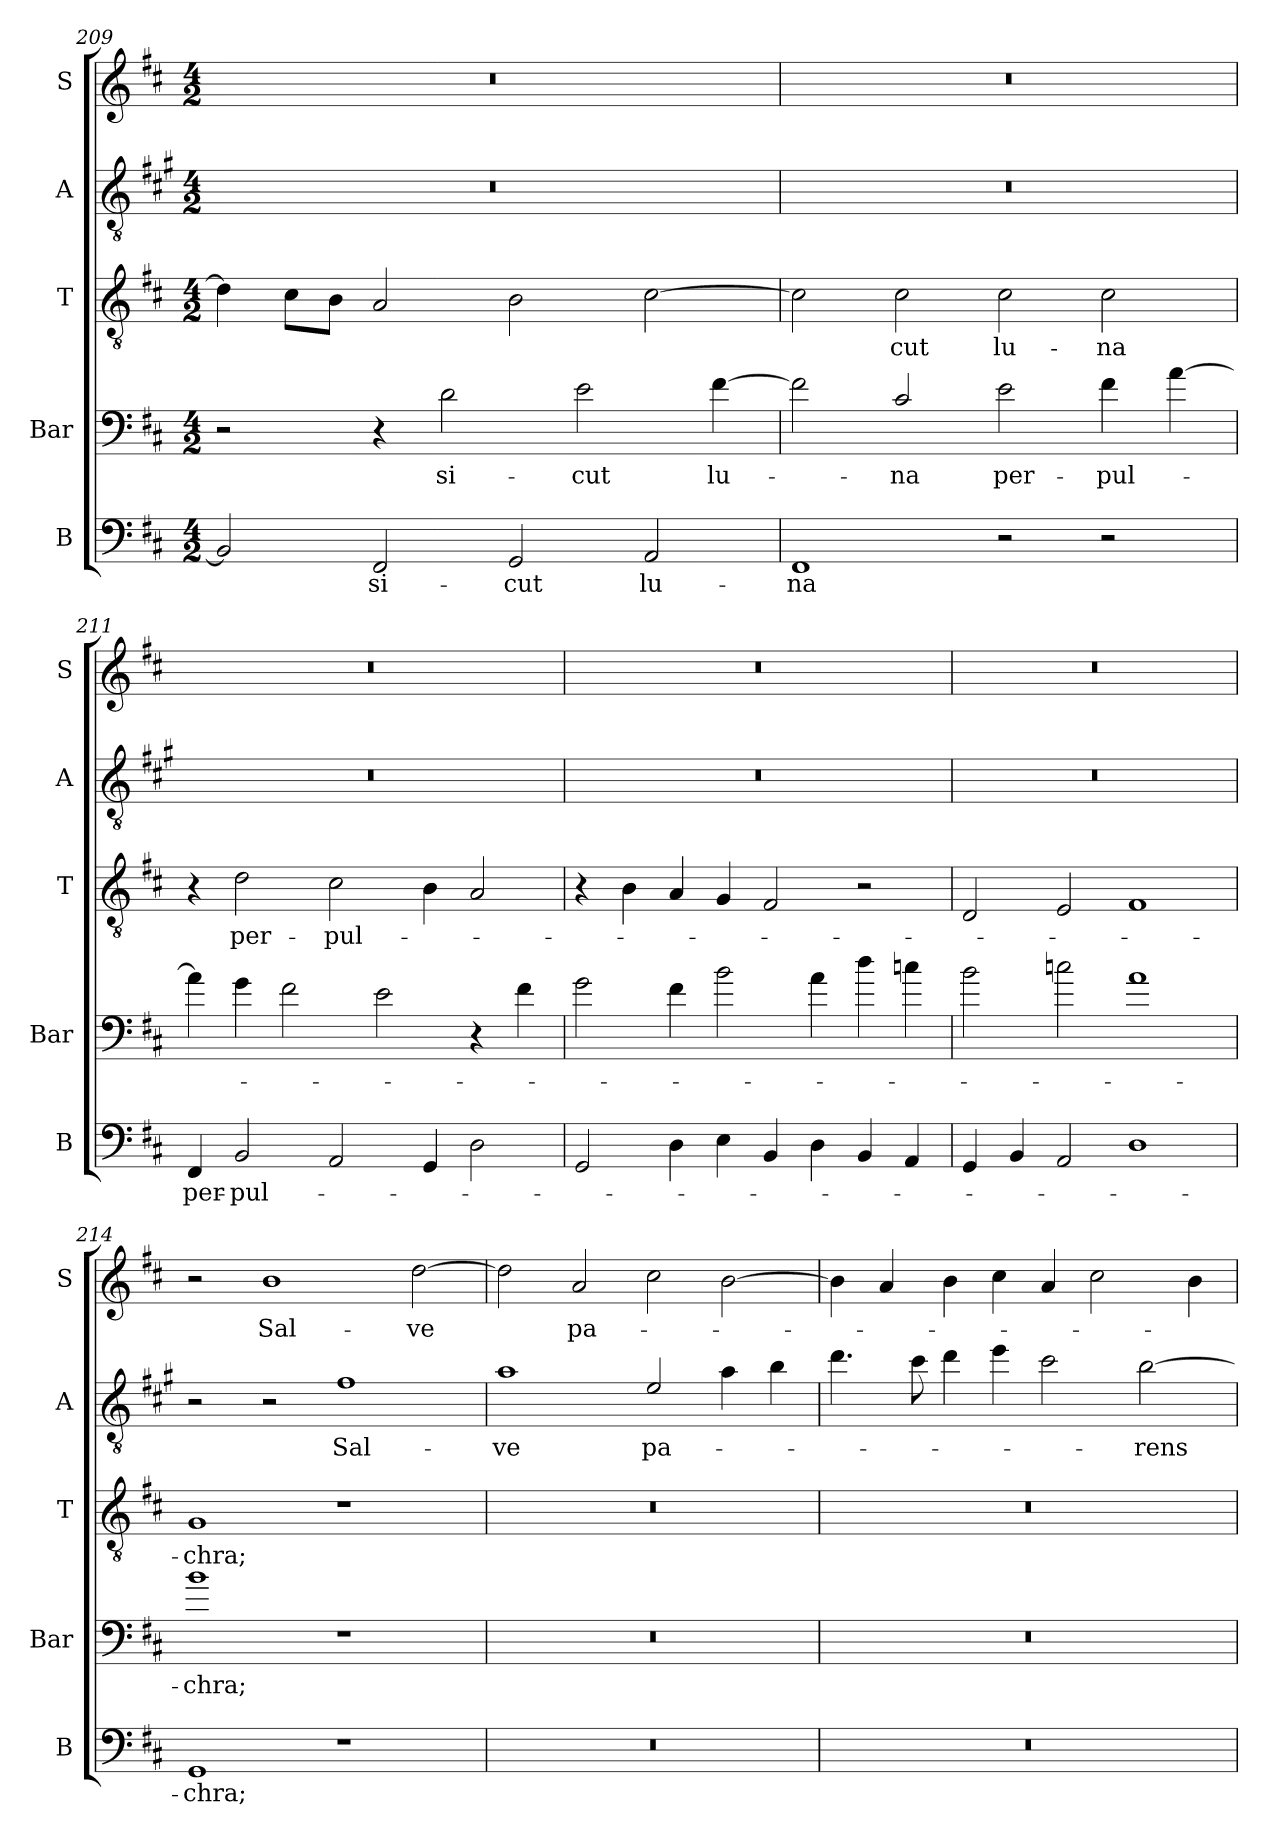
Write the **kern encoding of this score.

**kern	**text	**kern	**text	**kern	**text	**kern	**text	**kern	**text
*part5	*part5	*part4	*part4	*part3	*part3	*part2	*part2	*part1	*part1
*staff5	*staff5	*staff4	*staff4	*staff3	*staff3	*staff2	*staff2	*staff1	*staff1
*I"B	*	*I"Bar	*	*I"T	*	*I"A	*	*I"S	*
*I'B	*	*I'Bar	*	*I'T	*	*I'A	*	*I'S	*
!!LO:LB:g=z
*clefF4	*	*clefF4	*	*clefGv2	*	*clefGv2	*	*clefG2	*
*	*	*ITrd8c14	*	*	*	*ITrd4c7	*	*	*
*k[f#c#]	*	*k[f#c#]	*	*k[f#c#]	*	*k[f#c#]	*	*k[f#c#]	*
*M4/2	*	*M4/2	*	*M4/2	*	*M4/2	*	*M4/2	*
=209	=209	=209	=209	=209	=209	=209	=209	=209	=209
2BB/]	.	2r	.	4d\]	.	0r	.	0r	.
.	.	.	.	8c#\L	.	.	.	.	.
.	.	.	.	8B\J	.	.	.	.	.
!	!LO:LY:b	!	!	!	!	!	!	!	!
2FF#/	si-	4r	.	2A/	.	.	.	.	.
!	!	!	!LO:LY:b	!	!	!	!	!	!
.	.	2D\	si-	.	.	.	.	.	.
!	!LO:LY:b	!	!	!	!	!	!	!	!
2GG/	-cut	.	.	2B\	.	.	.	.	.
!	!	!	!LO:LY:b	!	!	!	!	!	!
.	.	2E\	-cut	.	.	.	.	.	.
!	!LO:LY:b	!	!	!	!	!	!	!	!
2AA/	lu-	.	.	[2c#\	.	.	.	.	.
!	!	!	!LO:LY:b	!	!	!	!	!	!
.	.	[4F#\	lu-	.	.	.	.	.	.
=210	=210	=210	=210	=210	=210	=210	=210	=210	=210
!	!LO:LY:b	!	!	!	!	!	!	!	!
1FF#	-na	2F#\]	.	2c#\]	.	0r	.	0r	.
!	!	!	!LO:LY:b	!	!LO:LY:b	!	!	!	!
.	.	2C#/	-na	2c#\	-cut	.	.	.	.
!	!	!	!LO:LY:b	!	!LO:LY:b	!	!	!	!
2r	.	2E\	per-	2c#\	lu-	.	.	.	.
!	!	!	!LO:LY:b	!	!LO:LY:b	!	!	!	!
2r	.	4F#\	-pul-	2c#\	-na	.	.	.	.
.	.	[4A\	.	.	.	.	.	.	.
=211	=211	=211	=211	=211	=211	=211	=211	=211	=211
!	!LO:LY:b	!	!	!	!	!	!	!	!
4FF#/	per-	4A\]	.	4r	.	0r	.	0r	.
!	!LO:LY:b	!	!	!	!LO:LY:b	!	!	!	!
2BB/	-pul-	4G\	.	2d\	per-	.	.	.	.
.	.	2F#\	.	.	.	.	.	.	.
!	!	!	!	!	!LO:LY:b	!	!	!	!
2AA/	.	.	.	2c#\	-pul-	.	.	.	.
.	.	2E\	.	.	.	.	.	.	.
4GG/	.	.	.	4B\	.	.	.	.	.
2D\	.	4r	.	2A/	.	.	.	.	.
.	.	4F#\	.	.	.	.	.	.	.
=212	=212	=212	=212	=212	=212	=212	=212	=212	=212
2GG/	.	2G\	.	4r	.	0r	.	0r	.
.	.	.	.	4B\	.	.	.	.	.
4D\	.	4F#\	.	4A/	.	.	.	.	.
4E\	.	2B\	.	4G/	.	.	.	.	.
4BB/	.	.	.	2F#/	.	.	.	.	.
4D\	.	4A\	.	.	.	.	.	.	.
4BB/	.	4d\	.	2r	.	.	.	.	.
4AA/	.	4cn\	.	.	.	.	.	.	.
!!LO:LB:g=z
=213	=213	=213	=213	=213	=213	=213	=213	=213	=213
4GG/	.	2B\	.	2D/	.	0r	.	0r	.
4BB/	.	.	.	.	.	.	.	.	.
2AA/	.	2cn\	.	2E/	.	.	.	.	.
1D	.	1A	.	1F#	.	.	.	.	.
=214	=214	=214	=214	=214	=214	=214	=214	=214	=214
!	!LO:LY:b	!	!LO:LY:b	!	!LO:LY:b	!	!	!	!
1GG	-chra;	1B	-chra;	1G	chra;	2r	.	2r	.
!	!	!	!	!	!	!	!	!	!LO:LY:b
.	.	.	.	.	.	2r	.	1b	Sal-
!	!	!	!	!	!	!	!LO:LY:b	!	!
1r	.	1r	.	1r	.	1B	Sal-	.	.
!	!	!	!	!	!	!	!	!	!LO:LY:b
.	.	.	.	.	.	.	.	[2dd\	-ve
=215	=215	=215	=215	=215	=215	=215	=215	=215	=215
!	!	!	!	!	!	!	!LO:LY:b	!	!
0r	.	0r	.	0r	.	1d	-ve	2dd\]	.
!	!	!	!	!	!	!	!	!	!LO:LY:b
.	.	.	.	.	.	.	.	2a/	pa-
!	!	!	!	!	!	!	!LO:LY:b	!	!
.	.	.	.	.	.	2A/	pa-	2cc#\	.
.	.	.	.	.	.	4d\	.	[2b\	.
.	.	.	.	.	.	4e\	.	.	.
=216	=216	=216	=216	=216	=216	=216	=216	=216	=216
0r	.	0r	.	0r	.	4.g\	.	4b\]	.
.	.	.	.	.	.	.	.	4a/	.
.	.	.	.	.	.	8f#\	.	.	.
.	.	.	.	.	.	4g\	.	4b\	.
.	.	.	.	.	.	4a\	.	4cc#\	.
.	.	.	.	.	.	2f#\	.	4a/	.
.	.	.	.	.	.	.	.	2cc#\	.
!	!	!	!	!	!	!	!LO:LY:b	!	!
.	.	.	.	.	.	[2e\	-rens	.	.
.	.	.	.	.	.	.	.	4b\	.
=	=	=	=	=	=	=	=	=	=
*-	*-	*-	*-	*-	*-	*-	*-	*-	*-
